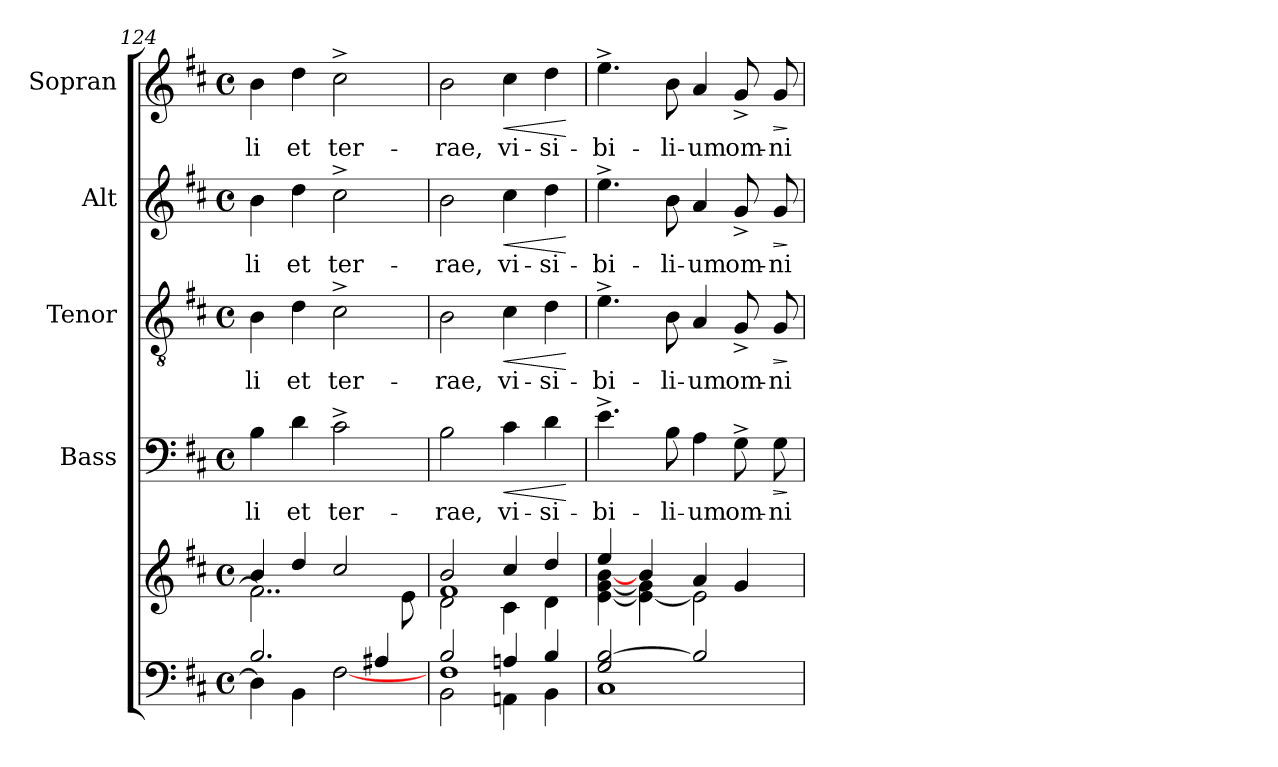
**kern	**kern	**kern	**text	**dynam	**kern	**text	**dynam	**kern	**text	**dynam	**kern	**text	**dynam
*part5	*part5	*part4	*part4	*part4	*part3	*part3	*part3	*part2	*part2	*part2	*part1	*part1	*part1
*staff6	*staff5	*staff4	*staff4	*staff4	*staff3	*staff3	*staff3	*staff2	*staff2	*staff2	*staff1	*staff1	*staff1
*	*	*I"Bass	*	*	*I"Tenor	*	*	*I"Alt	*	*	*I"Sopran	*	*
*	*	*I'B.	*	*	*I'T.	*	*	*I'A.	*	*	*I'S.	*	*
*clefF4	*clefG2	*clefF4	*	*	*clefGv2	*	*	*clefG2	*	*	*clefG2	*	*
*k[f#c#]	*k[f#c#]	*k[f#c#]	*	*	*k[f#c#]	*	*	*k[f#c#]	*	*	*k[f#c#]	*	*
*D:	*D:	*D:	*	*	*D:	*	*	*D:	*	*	*D:	*	*
*M4/4	*M4/4	*M4/4	*	*	*M4/4	*	*	*M4/4	*	*	*M4/4	*	*
*met(c)	*met(c)	*met(c)	*	*	*met(c)	*	*	*met(c)	*	*	*met(c)	*	*
=124	=124	=124	=124	=124	=124	=124	=124	=124	=124	=124	=124	=124	=124
*^	*^	*	*	*	*	*	*	*	*	*	*	*	*
!	!	!	!	!	!LO:LY:b	!	!	!LO:LY:b	!	!	!LO:LY:b	!	!	!LO:LY:b	!
2.B/	4D\]	4b/	2..f#\]	4B\	-li	.	4B\	-li	.	4b\	-li	.	4b\	-li	.
!	!	!	!	!	!LO:LY:b	!	!	!LO:LY:b	!	!	!LO:LY:b	!	!	!LO:LY:b	!
.	4BB\	4dd/	.	4d\	et	.	4d\	et	.	4dd\	et	.	4dd\	et	.
!	!	!	!	!	!LO:LY:b	!	!	!LO:LY:b	!	!	!LO:LY:b	!	!	!LO:LY:b	!
.	[<2F#\	2cc#/	.	2c#^>\	ter-	.	2c#^>\	ter-	.	2cc#^>\	ter-	.	2cc#^>\	ter-	.
4A#X/	.	.	.	.	.	.	.	.	.	.	.	.	.	.	.
.	.	.	8e\	.	.	.	.	.	.	.	.	.	.	.	.
=125	=125	=125	=125	=125	=125	=125	=125	=125	=125	=125	=125	=125	=125	=125	=125
*	*^	*	*^	*	*	*	*	*	*	*	*	*	*	*	*
!	!	!	!	!	!	!	!LO:LY:b	!	!	!LO:LY:b	!	!	!LO:LY:b	!	!	!LO:LY:b	!
2B/	2BB\	1F#	2b/	2d\	1f#	2B\	-rae,	.	2B\	-rae,	.	2b\	-rae,	.	2b\	-rae,	.
!	!	!	!	!	!	!	!LO:LY:b	!LO:HP:b	!	!LO:LY:b	!LO:HP:b	!	!LO:LY:b	!LO:HP:b	!	!LO:LY:b	!LO:HP:b
4An/	4AAn\	.	4cc#/	4c#\	.	4c#\	vi-	<	4c#\	vi-	<	4cc#\	vi-	<	4cc#\	vi-	<
!	!	!	!	!	!	!	!LO:LY:b	!	!	!LO:LY:b	!	!	!LO:LY:b	!	!	!LO:LY:b	!
4B/	4BB\	.	4dd/	4d\	.	4d\	-si-	.	4d\	-si-	.	4dd\	-si-	.	4dd\	-si-	.
*v	*v	*v	*	*	*	*	*	*	*	*	*	*	*	*	*	*	*
*	*v	*v	*v	*	*	*	*	*	*	*	*	*	*	*	*
.	.	.	.	[	.	.	[	.	.	[	.	.	[
=126	=126	=126	=126	=126	=126	=126	=126	=126	=126	=126	=126	=126	=126
*^	*^	*	*	*	*	*	*	*	*	*	*	*	*
!	!	!	!	!	!LO:LY:b	!	!	!LO:LY:b	!	!	!LO:LY:b	!	!	!LO:LY:b	!
2G/ [>2B/	1C#	4ee/	[<4e\ [<4g\ [<4b\	4.e^>\	-bi-	.	4.e^>\	-bi-	.	4.ee^>\	-bi-	.	4.ee^>\	-bi-	.
.	.	4b/	4e\_ 4g\]	.	.	.	.	.	.	.	.	.	.	.	.
!	!	!	!	!	!LO:LY:b	!	!	!LO:LY:b	!	!	!LO:LY:b	!	!	!LO:LY:b	!
.	.	.	.	8B\	-li-	.	8B\	-li-	.	8b\	-li-	.	8b\	-li-	.
!	!	!	!	!	!LO:LY:b	!	!	!LO:LY:b	!	!	!LO:LY:b	!	!	!LO:LY:b	!
2B/]	.	4a/	2e\]	4A\	-um	.	4A/	-um	.	4a/	-um	.	4a/	-um	.
!	!	!	!	!	!LO:LY:b	!	!	!LO:LY:b	!	!	!LO:LY:b	!	!	!LO:LY:b	!
.	.	4g/	.	8G^>\	om-	.	8G^>/	om-	.	8g^>/	om-	.	8g^>/	om-	.
!	!	!	!	!	!LO:LY:b	!LO:HP:b	!	!LO:LY:b	!LO:HP:b	!	!LO:LY:b	!LO:HP:b	!	!LO:LY:b	!LO:HP:b
.	.	.	.	8G\	-ni-	>	8G/	-ni-	>	8g/	-ni-	>	8g/	-ni-	>
*v	*v	*	*	*	*	*	*	*	*	*	*	*	*	*	*
*	*v	*v	*	*	*	*	*	*	*	*	*	*	*	*
.	.	.	.	]	.	.	]	.	.	]	.	.	]
=	=	=	=	=	=	=	=	=	=	=	=	=	=
*-	*-	*-	*-	*-	*-	*-	*-	*-	*-	*-	*-	*-	*-
